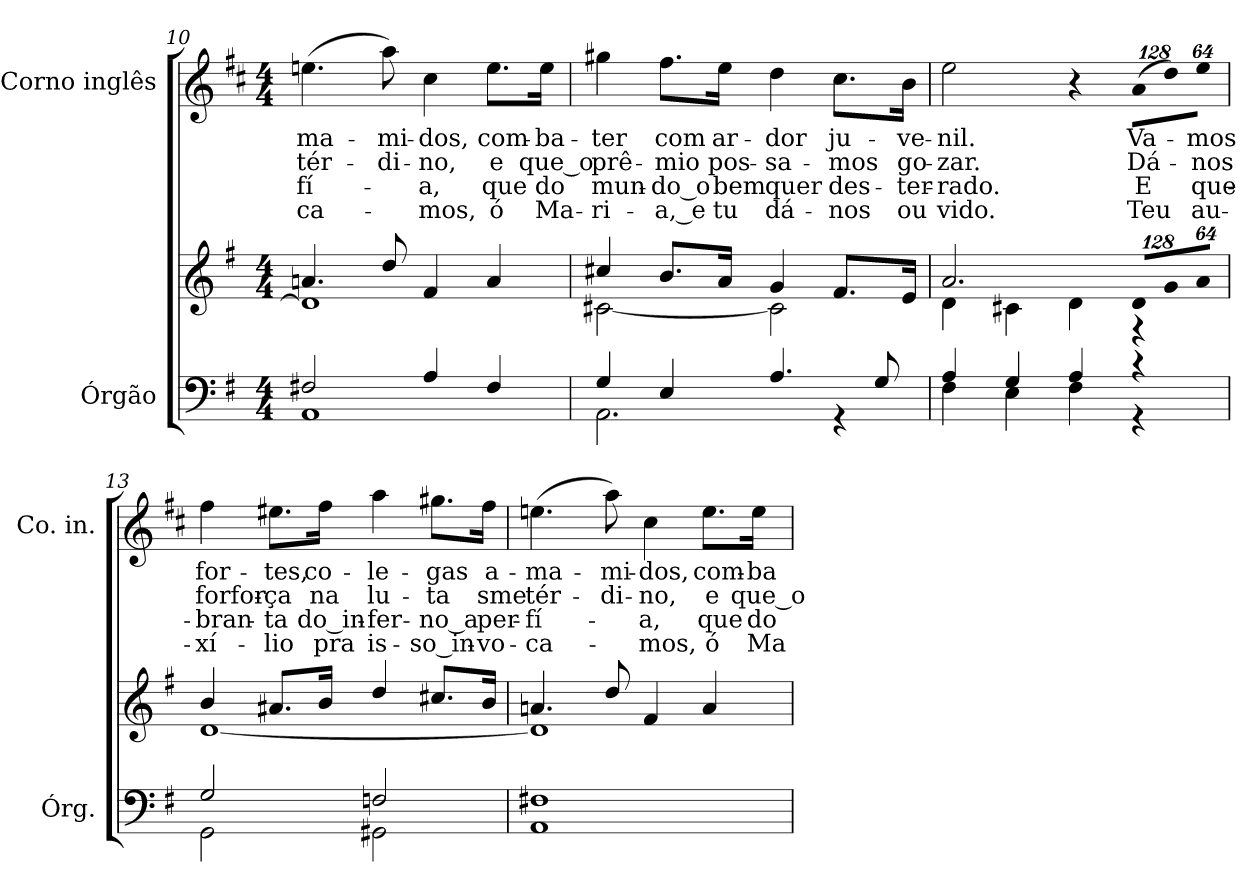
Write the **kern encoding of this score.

**kern	**kern	**kern	**text	**text	**text	**text
*part2	*part2	*part1	*part1	*part1	*part1	*part1
*staff3	*staff2	*staff1	*staff1	*staff1	*staff1	*staff1
*I"Órgão	*	*I"Corno inglês	*	*	*	*
*I'Órg.	*	*I'Co. in.	*	*	*	*
*clefF4	*clefG2	*clefG2	*	*	*	*
*	*	*ITrd4c7	*	*	*	*
*k[f#]	*k[f#]	*k[f#]	*	*	*	*
*G:	*G:	*G:	*	*	*	*
*M4/4	*M4/4	*M4/4	*	*	*	*
=10	=10	=10	=10	=10	=10	=10
*^	*^	*	*	*	*	*
!	!	!	!	!	!LO:LY:b:color=#000000	!LO:LY:b:color=#000000	!LO:LY:b:color=#000000	!LO:LY:b:color=#000000
2F#Xi/	1AAi	4.ani/	1di]	(4.ani\	-ma-	tér-	-fí-	-ca-
!	!	!	!	!	!LO:LY:b:color=#000000	!LO:LY:b:color=#000000	!	!
.	.	8ddi/	.	8ddi\)	-mi-	-di-	.	.
!	!	!	!	!	!LO:LY:b:color=#000000	!LO:LY:b:color=#000000	!LO:LY:b:color=#000000	!LO:LY:b:color=#000000
4Ai/	.	4f#i/	.	4f#i\	-dos,	-no,	-a,	-mos,
!	!	!	!	!	!LO:LY:b:color=#000000	!LO:LY:b:color=#000000	!LO:LY:b:color=#000000	!LO:LY:b:color=#000000
4F#i/	.	4ai/	.	8.ai\L	com-	e	que	ó
!	!	!	!	!	!LO:LY:b:color=#000000	!LO:LY:b:color=#000000	!LO:LY:b:color=#000000	!LO:LY:b:color=#000000
.	.	.	.	16ai\Jk	-ba-	que_o	do	Ma-
=11	=11	=11	=11	=11	=11	=11	=11	=11
!	!	!	!	!	!LO:LY:b:color=#000000	!LO:LY:b:color=#000000	!LO:LY:b:color=#000000	!LO:LY:b:color=#000000
4Gi/	2.AAi\	4cc#Xi/	[<2c#Xi\	4cc#Xi\	-ter	prê-	mun-	-ri-
!	!	!	!	!	!LO:LY:b:color=#000000	!LO:LY:b:color=#000000	!LO:LY:b:color=#000000	!LO:LY:b:color=#000000
4Ei/	.	8.bi/L	.	8.bi\L	com	-mio	-do_o	-a,_e
!	!	!	!	!	!LO:LY:b:color=#000000	!LO:LY:b:color=#000000	!LO:LY:b:color=#000000	!LO:LY:b:color=#000000
.	.	16ai/Jk	.	16ai\Jk	ar-	pos-	bem	tu
!	!	!	!	!	!LO:LY:b:color=#000000	!LO:LY:b:color=#000000	!LO:LY:b:color=#000000	!LO:LY:b:color=#000000
4.Ai/	.	4gi/	2c#i\]	4gi\	-dor	-sa-	quer	dá-
!	!	!	!	!	!LO:LY:b:color=#000000	!LO:LY:b:color=#000000	!LO:LY:b:color=#000000	!LO:LY:b:color=#000000
.	4r	8.f#i/L	.	8.f#i\L	ju-	-mos	des-	-nos
8Gi/	.	.	.	.	.	.	.	.
!	!	!	!	!	!LO:LY:b:color=#000000	!LO:LY:b:color=#000000	!LO:LY:b:color=#000000	!LO:LY:b:color=#000000
.	.	16ei/Jk	.	16ei\Jk	-ve-	go-	-ter-	ou
!!LO:PB:g=z
=12	=12	=12	=12	=12	=12	=12	=12	=12
!	!	!	!	!	!LO:LY:b:color=#000000	!LO:LY:b:color=#000000	!LO:LY:b:color=#000000	!LO:LY:b:color=#000000
4Ai/	4F#i\	2.ai/	4di\	2ai\	-nil.	-zar.	-rado.	vido.
4Gi/	4Ei\	.	4c#Xi\	.	.	.	.	.
4Ai/	4F#i\	.	4di\	4r	.	.	.	.
*	*	*Xbrackettup	*	*	*	*	*	*
!	!	!LO:N:vis=8	!	!	!	!	!	!
*	*	*	*	*Xbrackettup	*	*	*	*
!	!	!	!	!LO:N:vis=8	!	!	!	!
!	!	!	!	!	!LO:LY:b:color=#000000	!LO:LY:b:color=#000000	!LO:LY:b:color=#000000	!LO:LY:b:color=#000000
4r	4r	1024%85di/L	4r	(1024%85di\L	Va-	Dá-	E	Teu
!	!	!LO:N:vis=8	!	!LO:N:vis=8	!	!	!	!
.	.	1024%85gi/	.	1024%85gi\)	.	.	.	.
!	!	!LO:N:vis=8	!	!LO:N:vis=8	!	!	!	!
!	!	!	!	!	!LO:LY:b:color=#000000	!LO:LY:b:color=#000000	!LO:LY:b:color=#000000	!LO:LY:b:color=#000000
.	.	512%43ai/J	.	512%43ai\J	-mos	-nos	que-	au-
=13	=13	=13	=13	=13	=13	=13	=13	=13
!	!	!	!	!	!LO:LY:b:color=#000000	!LO:LY:b:color=#000000	!LO:LY:b:color=#000000	!LO:LY:b:color=#000000
2Gi/	2GGi\	4bi/	[<1di	4bi\	for-	forfor-	-bran-	-xí-
!	!	!	!	!	!LO:LY:b:color=#000000	!LO:LY:b:color=#000000	!LO:LY:b:color=#000000	!LO:LY:b:color=#000000
.	.	8.a#Xi/L	.	8.a#Xi\L	-tes,	-ça	-ta	-lio
!	!	!	!	!	!LO:LY:b:color=#000000	!LO:LY:b:color=#000000	!LO:LY:b:color=#000000	!LO:LY:b:color=#000000
.	.	16bi/Jk	.	16bi\Jk	co-	na	do_in-	pra
!	!	!	!	!	!LO:LY:b:color=#000000	!LO:LY:b:color=#000000	!LO:LY:b:color=#000000	!LO:LY:b:color=#000000
2Fni/	2GG#Xi\	4ddi/	.	4ddi\	-le-	lu-	-fer-	is-
!	!	!	!	!	!LO:LY:b:color=#000000	!LO:LY:b:color=#000000	!LO:LY:b:color=#000000	!LO:LY:b:color=#000000
.	.	8.cc#Xi/L	.	8.cc#Xi\L	-gas	-ta	-no_a	-so_in-
!	!	!	!	!	!LO:LY:b:color=#000000	!LO:LY:b:color=#000000	!LO:LY:b:color=#000000	!LO:LY:b:color=#000000
.	.	16bi/Jk	.	16bi\Jk	a-	sme	per-	-vo-
=14	=14	=14	=14	=14	=14	=14	=14	=14
!	!	!	!	!	!LO:LY:b:color=#000000	!LO:LY:b:color=#000000	!LO:LY:b:color=#000000	!LO:LY:b:color=#000000
1F#Xi	1AAi	4.ani/	1di]	(4.ani\	-ma-	tér-	-fí-	-ca-
!	!	!	!	!	!LO:LY:b:color=#000000	!LO:LY:b:color=#000000	!	!
.	.	8ddi/	.	8ddi\)	-mi-	-di-	.	.
!	!	!	!	!	!LO:LY:b:color=#000000	!LO:LY:b:color=#000000	!LO:LY:b:color=#000000	!LO:LY:b:color=#000000
.	.	4f#i/	.	4f#i\	-dos,	-no,	-a,	-mos,
!	!	!	!	!	!LO:LY:b:color=#000000	!LO:LY:b:color=#000000	!LO:LY:b:color=#000000	!LO:LY:b:color=#000000
.	.	4ai/	.	8.ai\L	com-	e	que	ó
!	!	!	!	!	!LO:LY:b:color=#000000	!LO:LY:b:color=#000000	!LO:LY:b:color=#000000	!LO:LY:b:color=#000000
.	.	.	.	16ai\Jk	-ba-	que_o	do	Ma-
*v	*v	*	*	*	*	*	*	*
*	*v	*v	*	*	*	*	*
=	=	=	=	=	=	=
*-	*-	*-	*-	*-	*-	*-
